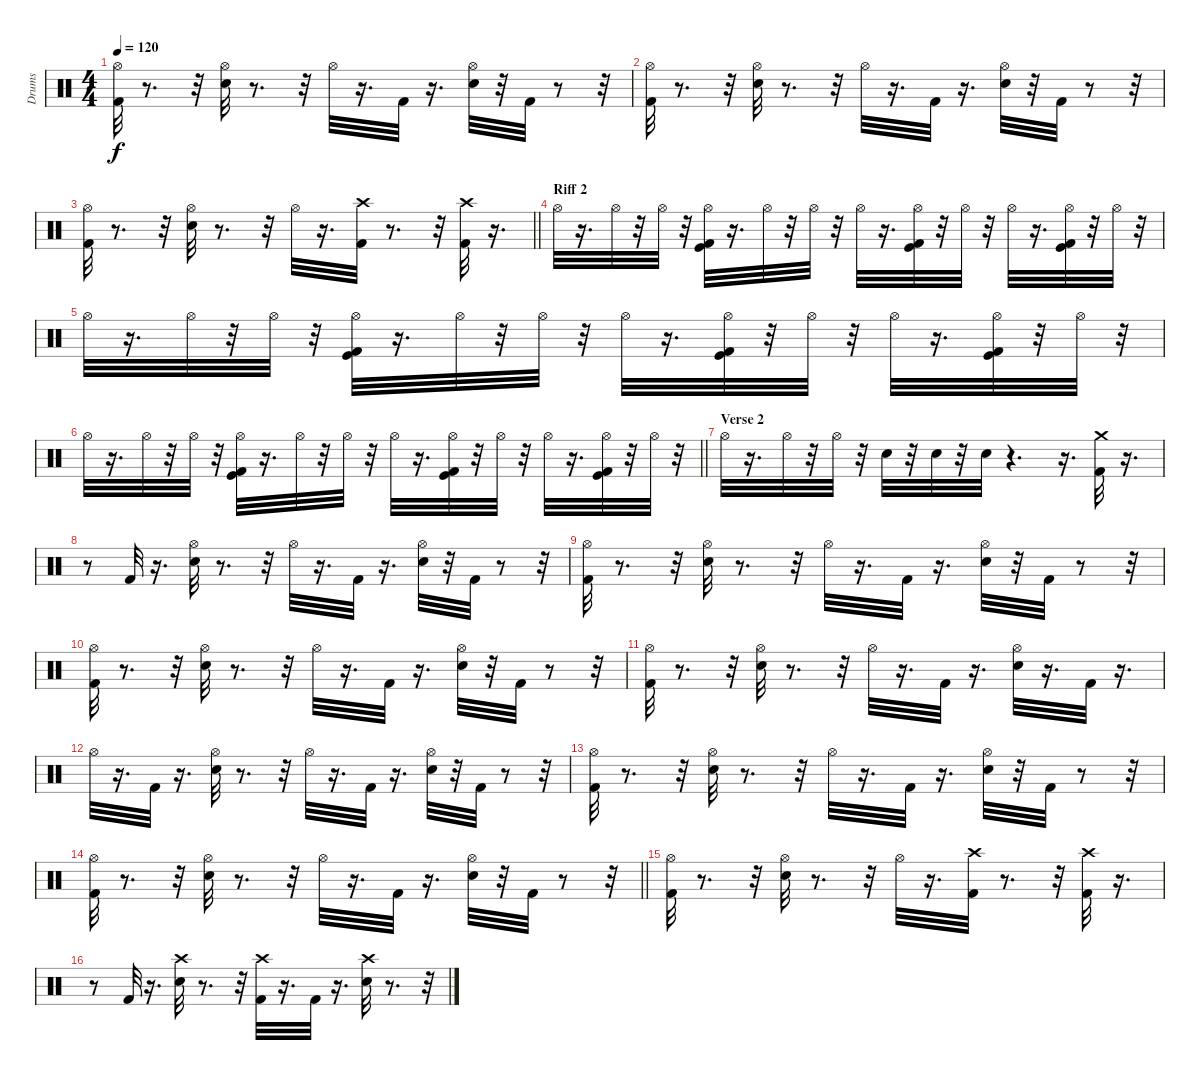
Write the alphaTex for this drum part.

\track ("Drums" "Drums") {instrument percussion}
\staff {score}
\articulation defaults
\ts (4 4)
\tempo 120
\clef neutral
\ks c
("Kick (hit) 2" "Hi-Hat (open)").32{dy f} r.8{d} r.32 ("Electric Snare (hit)" "Hi-Hat (open)").32 r.8{d} r.32 "Hi-Hat (open)".32 r.16{d} "Kick (hit) 2".32 r.16{d} ("Electric Snare (hit)" "Hi-Hat (open)").32 r.32 "Kick (hit) 2".32 r.8 r.32 |
("Kick (hit) 2" "Hi-Hat (open)").32 r.8{d} r.32 ("Electric Snare (hit)" "Hi-Hat (open)").32 r.8{d} r.32 "Hi-Hat (open)".32 r.16{d} "Kick (hit) 2".32 r.16{d} ("Electric Snare (hit)" "Hi-Hat (open)").32 r.32 "Kick (hit) 2".32 r.8 r.32 |
\barLineRight lightlight
("Kick (hit) 2" "Hi-Hat (open)").32 r.8{d} r.32 ("Electric Snare (hit)" "Hi-Hat (open)").32 r.8{d} r.32 "Hi-Hat (open)".32 r.16{d} ("Crash high (hit)" "Kick (hit) 2").32 r.8{d} r.32 ("Crash high (hit)" "Kick (hit) 2").32 r.16{d} |
\section ("" "Riff 2")
"Hi-Hat (open)".32 r.16{d} "Hi-Hat (open)".32 r.32 "Hi-Hat (open)".32 r.32 ("Hi-Hat (open)" "Kick (hit) 2" "Kick (hit)").32 r.16{d} "Hi-Hat (open)".32 r.32 "Hi-Hat (open)".32 r.32 "Hi-Hat (open)".32 r.16{d} ("Hi-Hat (open)" "Kick (hit) 2" "Kick (hit)").32 r.32 "Hi-Hat (open)".32 r.32 "Hi-Hat (open)".32 r.16{d} ("Hi-Hat (open)" "Kick (hit)" "Kick (hit) 2").32 r.32 "Hi-Hat (open)".32 r.32 |
"Hi-Hat (open)".32 r.16{d} "Hi-Hat (open)".32 r.32 "Hi-Hat (open)".32 r.32 ("Hi-Hat (open)" "Kick (hit) 2" "Kick (hit)").32 r.16{d} "Hi-Hat (open)".32 r.32 "Hi-Hat (open)".32 r.32 "Hi-Hat (open)".32 r.16{d} ("Hi-Hat (open)" "Kick (hit) 2" "Kick (hit)").32 r.32 "Hi-Hat (open)".32 r.32 "Hi-Hat (open)".32 r.16{d} ("Hi-Hat (open)" "Kick (hit)" "Kick (hit) 2").32 r.32 "Hi-Hat (open)".32 r.32 |
\barLineRight lightlight "Hi-Hat (open)".32
r.16{d} "Hi-Hat (open)".32 r.32 "Hi-Hat (open)".32 r.32 ("Hi-Hat (open)" "Kick (hit) 2" "Kick (hit)").32 r.16{d} "Hi-Hat (open)".32 r.32 "Hi-Hat (open)".32 r.32 "Hi-Hat (open)".32 r.16{d} ("Hi-Hat (open)" "Kick (hit) 2" "Kick (hit)").32 r.32 "Hi-Hat (open)".32 r.32 "Hi-Hat (open)".32 r.16{d} ("Hi-Hat (open)" "Kick (hit)" "Kick (hit) 2").32 r.32 "Hi-Hat (open)".32 r.32 |
\section ("" "Verse 2")
"Hi-Hat (open)".32 r.16{d} "Hi-Hat (open)".32 r.32 "Hi-Hat (open)".32 r.32 "Electric Snare (hit)".32 r.32 "Electric Snare (hit)".32 r.32 "Electric Snare (hit)".32 r.4{d} r.16{d} ("Crash medium (hit)" "Kick (hit) 2").32 r.16{d} |
r.8 "Kick (hit) 2".32 r.16{d} ("Hi-Hat (open)" "Electric Snare (hit)").32 r.8{d} r.32 "Hi-Hat (open)".32 r.16{d} "Kick (hit) 2".32 r.16{d} ("Electric Snare (hit)" "Hi-Hat (open)").32 r.32 "Kick (hit) 2".32 r.8 r.32 |
("Kick (hit) 2" "Hi-Hat (open)").32 r.8{d} r.32 ("Electric Snare (hit)" "Hi-Hat (open)").32 r.8{d} r.32 "Hi-Hat (open)".32 r.16{d} "Kick (hit) 2".32 r.16{d} ("Electric Snare (hit)" "Hi-Hat (open)").32 r.32 "Kick (hit) 2".32 r.8 r.32 |
("Kick (hit) 2" "Hi-Hat (open)").32 r.8{d} r.32 ("Electric Snare (hit)" "Hi-Hat (open)").32 r.8{d} r.32 "Hi-Hat (open)".32 r.16{d} "Kick (hit) 2".32 r.16{d} ("Electric Snare (hit)" "Hi-Hat (open)").32 r.32 "Kick (hit) 2".32 r.8 r.32 |
("Kick (hit) 2" "Hi-Hat (open)").32 r.8{d} r.32 ("Electric Snare (hit)" "Hi-Hat (open)").32 r.8{d} r.32 "Hi-Hat (open)".32 r.16{d} "Kick (hit) 2".32 r.16{d} ("Electric Snare (hit)" "Hi-Hat (open)").32 r.16{d} "Kick (hit) 2".32 r.16{d} |
"Hi-Hat (open)".32 r.16{d} "Kick (hit) 2".32 r.16{d} ("Hi-Hat (open)" "Electric Snare (hit)").32 r.8{d} r.32 "Hi-Hat (open)".32 r.16{d} "Kick (hit) 2".32 r.16{d} ("Electric Snare (hit)" "Hi-Hat (open)").32 r.32 "Kick (hit) 2".32 r.8 r.32 |
("Kick (hit) 2" "Hi-Hat (open)").32 r.8{d} r.32 ("Electric Snare (hit)" "Hi-Hat (open)").32 r.8{d} r.32 "Hi-Hat (open)".32 r.16{d} "Kick (hit) 2".32 r.16{d} ("Electric Snare (hit)" "Hi-Hat (open)").32 r.32 "Kick (hit) 2".32 r.8 r.32 |
\barLineRight lightlight
("Kick (hit) 2" "Hi-Hat (open)").32 r.8{d} r.32 ("Electric Snare (hit)" "Hi-Hat (open)").32 r.8{d} r.32 "Hi-Hat (open)".32 r.16{d} "Kick (hit) 2".32 r.16{d} ("Electric Snare (hit)" "Hi-Hat (open)").32 r.32 "Kick (hit) 2".32 r.8 r.32 |
("Kick (hit) 2" "Hi-Hat (open)").32 r.8{d} r.32 ("Electric Snare (hit)" "Hi-Hat (open)").32 r.8{d} r.32 "Hi-Hat (open)".32 r.16{d} ("Crash high (hit)" "Kick (hit) 2").32 r.8{d} r.32 ("Crash high (hit)" "Kick (hit) 2").32 r.16{d} |
r.8 "Kick (hit) 2".32 r.16{d} ("Electric Snare (hit)" "Crash high (hit)").32 r.8{d} r.32 ("Kick (hit) 2" "Crash high (hit)").32 r.16{d} "Kick (hit) 2".32 r.16{d} ("Electric Snare (hit)" "Crash high (hit)").32 r.8{d} r.32
